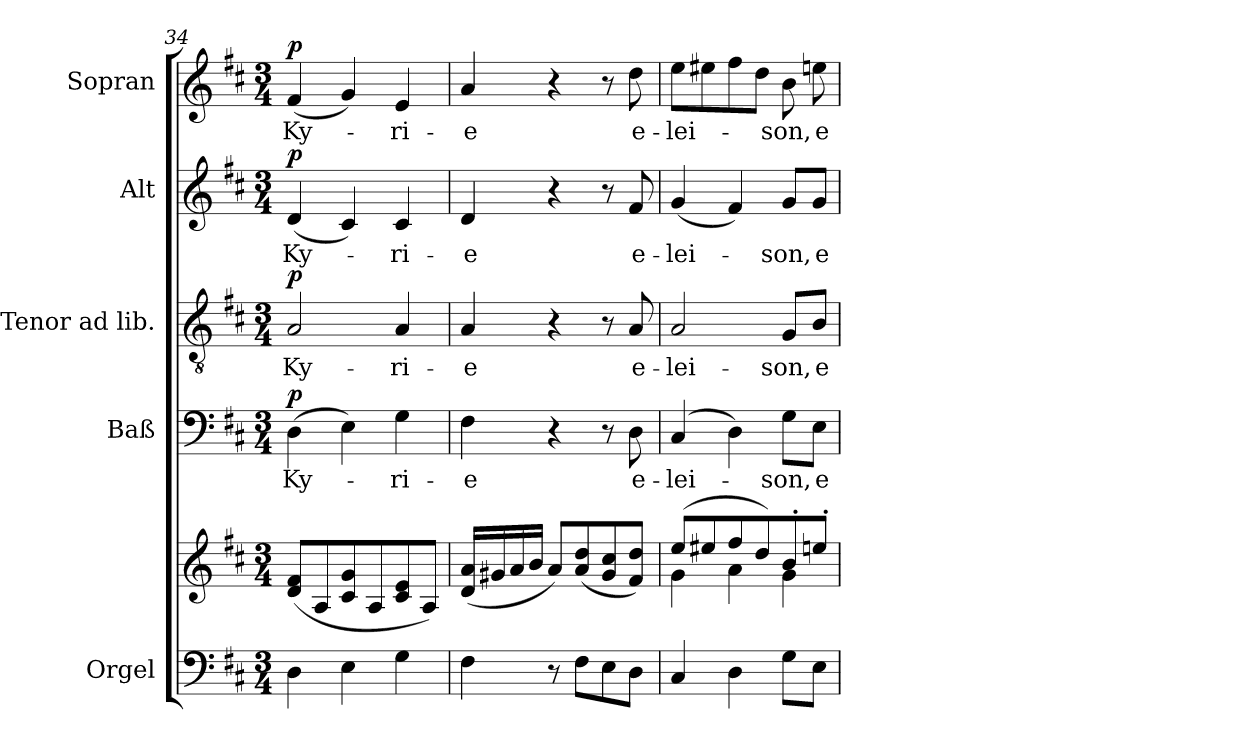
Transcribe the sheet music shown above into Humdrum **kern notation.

**kern	**kern	**kern	**text	**dynam	**kern	**text	**dynam	**kern	**text	**dynam	**kern	**text	**dynam
*part5	*part5	*part4	*part4	*part4	*part3	*part3	*part3	*part2	*part2	*part2	*part1	*part1	*part1
*staff6	*staff5	*staff4	*staff4	*staff4	*staff3	*staff3	*staff3	*staff2	*staff2	*staff2	*staff1	*staff1	*staff1
*I"Orgel	*	*I"Baß	*	*	*I"Tenor ad lib.	*	*	*I"Alt	*	*	*I"Sopran	*	*
*clefF4	*clefG2	*clefF4	*	*	*clefGv2	*	*	*clefG2	*	*	*clefG2	*	*
*k[f#c#]	*k[f#c#]	*k[f#c#]	*	*	*k[f#c#]	*	*	*k[f#c#]	*	*	*k[f#c#]	*	*
*D:	*D:	*D:	*	*	*D:	*	*	*D:	*	*	*D:	*	*
*M3/4	*M3/4	*M3/4	*	*	*M3/4	*	*	*M3/4	*	*	*M3/4	*	*
=34	=34	=34	=34	=34	=34	=34	=34	=34	=34	=34	=34	=34	=34
!	!	!	!LO:LY:b	!LO:DY:a	!	!LO:LY:b	!LO:DY:a	!	!LO:LY:b	!LO:DY:a	!	!LO:LY:b	!LO:DY:a
4D\	(<8d/ 8f#/L	(>4D\	Ky-	p	2A/	Ky-	p	(<4d/	Ky-	p	(<4f#/	Ky-	p
.	8A/	.	.	.	.	.	.	.	.	.	.	.	.
4E\	8c#/ 8g/	4E\)	.	.	.	.	.	4c#/)	.	.	4g/)	.	.
.	8A/	.	.	.	.	.	.	.	.	.	.	.	.
!	!	!	!LO:LY:b	!	!	!LO:LY:b	!	!	!LO:LY:b	!	!	!LO:LY:b	!
4G\	8c#/ 8e/	4G\	-ri-	.	4A/	-ri-	.	4c#/	-ri-	.	4e/	-ri-	.
.	8A/J)	.	.	.	.	.	.	.	.	.	.	.	.
=35	=35	=35	=35	=35	=35	=35	=35	=35	=35	=35	=35	=35	=35
!	!	!	!LO:LY:b	!	!	!LO:LY:b	!	!	!LO:LY:b	!	!	!LO:LY:b	!
4F#\	(<16d/ 16a/LL	4F#\	-e	.	4A/	-e	.	4d/	-e	.	4a/	-e	.
.	16g#X/	.	.	.	.	.	.	.	.	.	.	.	.
.	16a/	.	.	.	.	.	.	.	.	.	.	.	.
.	16b/JJ	.	.	.	.	.	.	.	.	.	.	.	.
8r	8a/L)	4r	.	.	4r	.	.	4r	.	.	4r	.	.
8F#\L	(<8a/ 8dd/	.	.	.	.	.	.	.	.	.	.	.	.
8E\	8g#/ 8cc#/	8r	.	.	8r	.	.	8r	.	.	8r	.	.
!	!	!	!LO:LY:b	!	!	!LO:LY:b	!	!	!LO:LY:b	!	!	!LO:LY:b	!
8D\J	8f#/ 8dd/J)	8D\	e-	.	8A/	e-	.	8f#/	e-	.	8dd\	e-	.
=36	=36	=36	=36	=36	=36	=36	=36	=36	=36	=36	=36	=36	=36
*	*^	*	*	*	*	*	*	*	*	*	*	*	*
!	!	!	!	!LO:LY:b	!	!	!LO:LY:b	!	!	!LO:LY:b	!	!	!LO:LY:b	!
4C#/	(>8ee/L	4g\	(4C#/	-lei-	.	2A/	-lei-	.	(<4g/	-lei-	.	8ee\L	-lei-	.
.	8ee#X/	.	.	.	.	.	.	.	.	.	.	8ee#X\	.	.
4D\	8ff#/	4a\	4D\)	.	.	.	.	.	4f#/)	.	.	8ff#\	.	.
.	8dd/)	.	.	.	.	.	.	.	.	.	.	8dd\J	.	.
!	!	!	!	!LO:LY:b	!	!	!LO:LY:b	!	!	!LO:LY:b	!	!	!LO:LY:b	!
8G\L	8b'>/	4g\	8G\L	-son,	.	8G/L	-son,	.	8g/L	-son,	.	8b\	-son,	.
!	!	!	!	!LO:LY:b	!	!	!LO:LY:b	!	!	!LO:LY:b	!	!	!LO:LY:b	!
8E\J	8een'>/J	.	8E\J	e-	.	8B/J	e-	.	8g/J	e-	.	8een\	e-	.
*	*v	*v	*	*	*	*	*	*	*	*	*	*	*	*
=	=	=	=	=	=	=	=	=	=	=	=	=	=
*-	*-	*-	*-	*-	*-	*-	*-	*-	*-	*-	*-	*-	*-
